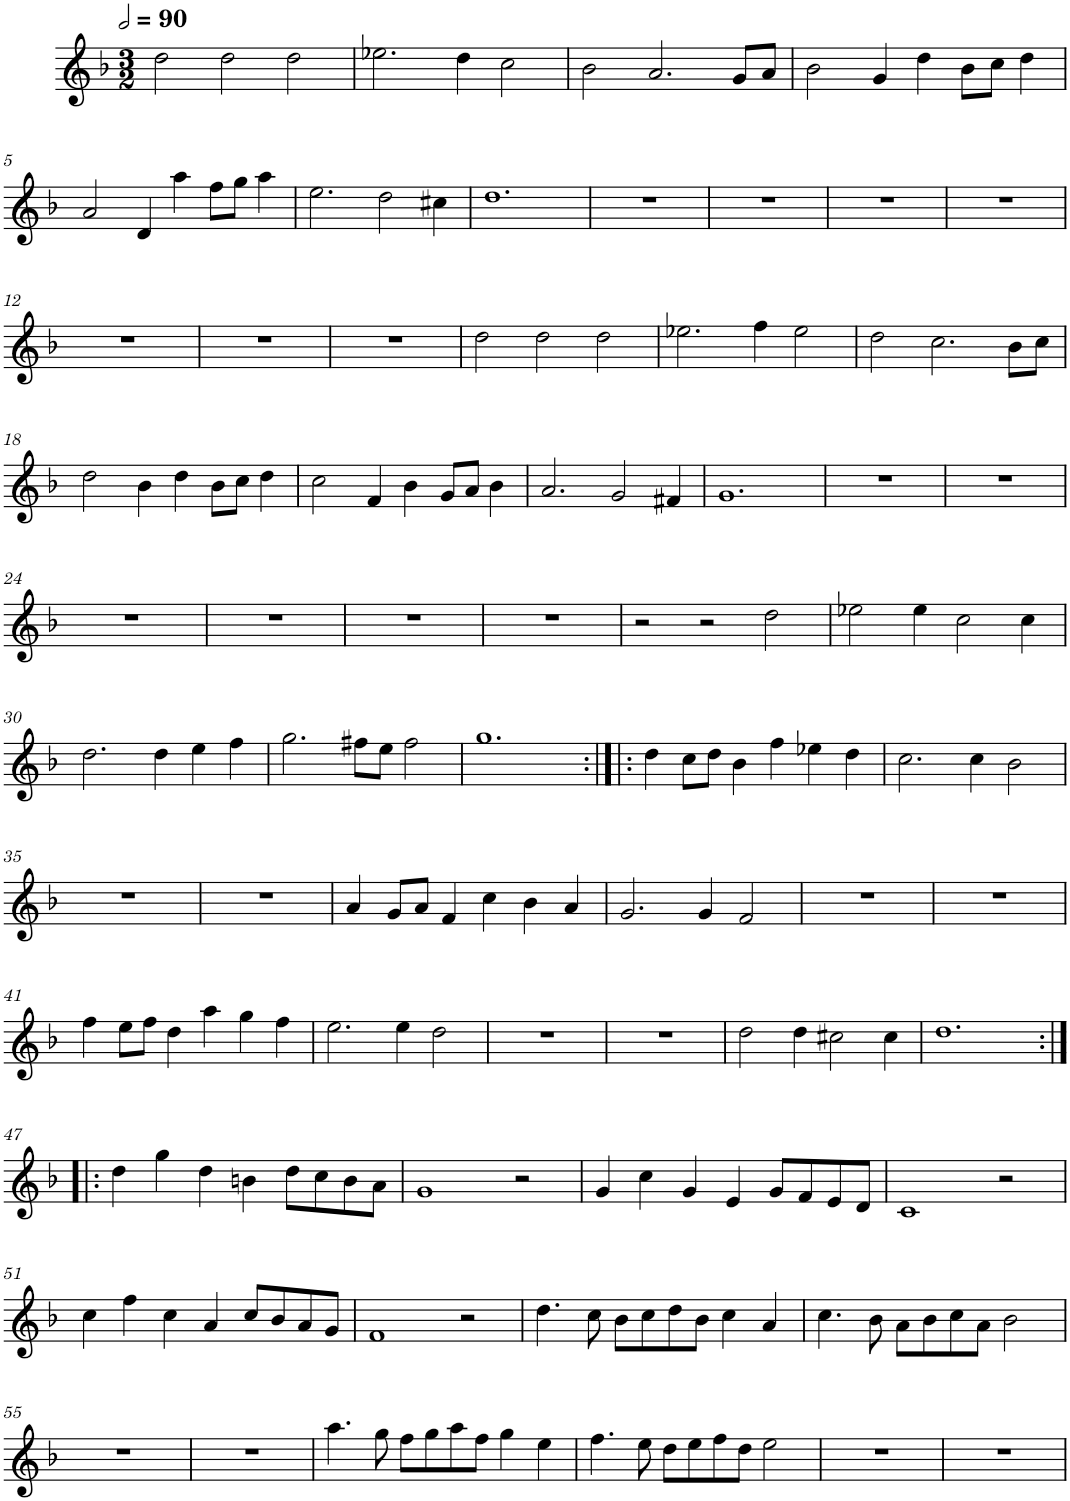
**kern
*part1
*staff1
*I"Cinq parties
*clefG2
*k[b-]
*M3/2
*MM180
=1
2dd\
2dd\
2dd\
=2
2.ee-X\
4dd\
2cc\
=3
2b-\
2.a/
8g/L
8a/J
=4
2b-\
4g/
4dd\
8b-\L
8cc\J
4dd\
!!LO:LB:g=z
=5
2a/
4d/
4aa\
8ff\L
8gg\J
4aa\
=6
2.ee\
2dd\
4cc#X\
=7
1.dd
=8
1.r
=9
1.r
=10
1.r
=11
1.r
!!LO:LB:g=z
=12
1.r
=13
1.r
=14
1.r
=15
2dd\
2dd\
2dd\
=16
2.ee-X\
4ff\
2ee-\
=17
2dd\
2.cc\
8b-\L
8cc\J
!!LO:LB:g=z
=18
2dd\
4b-\
4dd\
8b-\L
8cc\J
4dd\
=19
2cc\
4f/
4b-\
8g/L
8a/J
4b-\
=20
2.a/
2g/
4f#X/
=21
1.g
=22
1.r
=23
1.r
!!LO:LB:g=z
=24
1.r
=25
1.r
=26
1.r
=27
1.r
=28
2r
2r
2dd\
=29
2ee-X\
4ee-\
2cc\
4cc\
!!LO:LB:g=z
=30
2.dd\
4dd\
4ee\
4ff\
=31
2.gg\
8ff#X\L
8ee\J
2ff#\
=32
1.gg
=33:|!|:
4dd\
8cc\L
8dd\J
4b-\
4ff\
4ee-X\
4dd\
=34
2.cc\
4cc\
2b-\
!!LO:LB:g=z
=35
1.r
=36
1.r
=37
4a/
8g/L
8a/J
4f/
4cc\
4b-\
4a/
=38
2.g/
4g/
2f/
=39
1.r
=40
1.r
!!LO:LB:g=z
=41
4ff\
8ee\L
8ff\J
4dd\
4aa\
4gg\
4ff\
=42
2.ee\
4ee\
2dd\
=43
1.r
=44
1.r
=45
2dd\
4dd\
2cc#X\
4cc#\
=46
1.dd
!!LO:LB:g=z
=47:|!|:
4dd\
4gg\
4dd\
4bn\
8dd\L
8cc\
8b\
8a\J
=48
1g
2r
=49
4g/
4cc\
4g/
4e/
8g/L
8f/
8e/
8d/J
=50
1c
2r
!!LO:LB:g=z
=51
4cc\
4ff\
4cc\
4a/
8cc/L
8b-/
8a/
8g/J
=52
1f
2r
=53
4.dd\
8cc\
8b-\L
8cc\
8dd\
8b-\J
4cc\
4a/
=54
4.cc\
8b-\
8a\L
8b-\
8cc\
8a\J
2b-\
!!LO:LB:g=z
=55
1.r
=56
1.r
=57
4.aa\
8gg\
8ff\L
8gg\
8aa\
8ff\J
4gg\
4ee\
=58
4.ff\
8ee\
8dd\L
8ee\
8ff\
8dd\J
2ee\
=59
1.r
=60
1.r
=
*-
